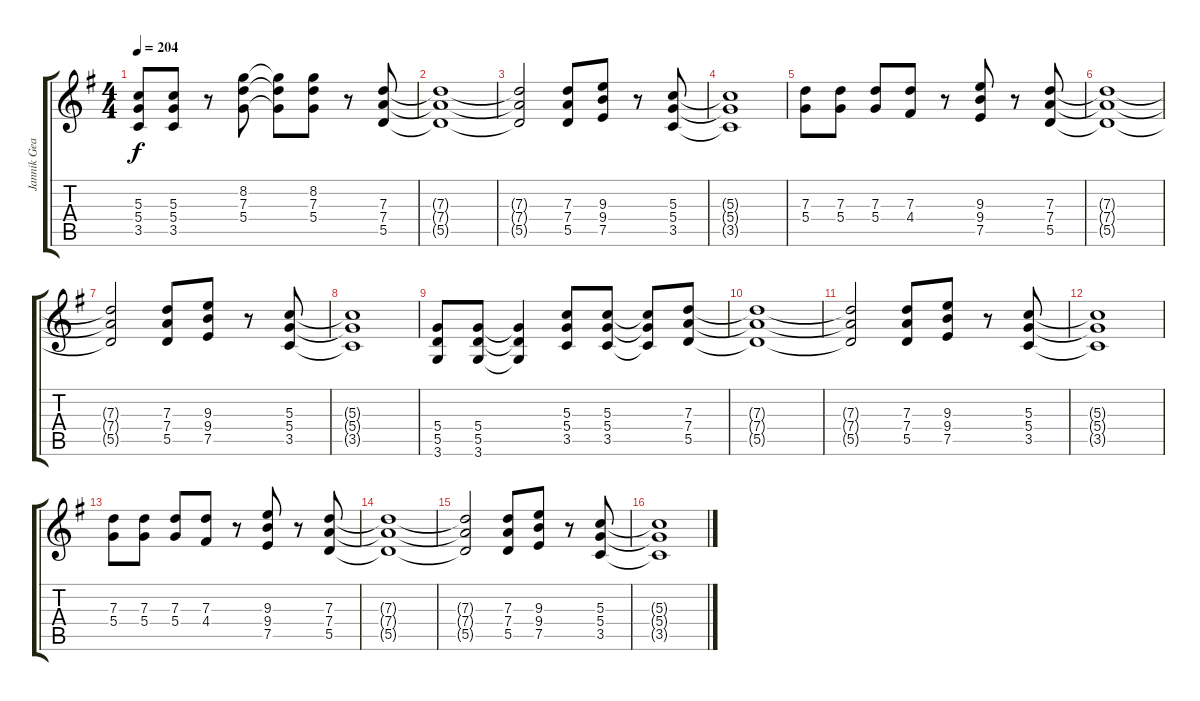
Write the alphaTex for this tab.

\track ("Jannik Gears (Guitar)" "Jannik Gea") {instrument distortionguitar}
\staff {score tabs}
\tuning (E4 B3 G3 D3 A2 E2) {hide}
\ts (4 4)
\tempo 204
\clef g2
\ks eminor
(5.3{t} 5.4{t} 3.5{t}).8{dy f} (5.3 5.4 3.5).8 r.8 (8.2 7.3 5.4).8 (8.2{t} 7.3{t} 5.4{t}).8 (8.2 7.3 5.4).8 r.8 (7.3 7.4 5.5).8 |
(7.3{t} 7.4{t} 5.5{t}).1 |
(7.3{t} 7.4{t} 5.5{t}).2 (7.3 7.4 5.5).8 (9.3 9.4 7.5).8 r.8 (5.3 5.4 3.5).8 |
(5.3{t} 5.4{t} 3.5{t}).1 |
(7.3 5.4).8 (7.3 5.4).8 (7.3 5.4).8 (7.3 4.4).8 r.8 (9.3 9.4 7.5).8 r.8 (7.3 7.4 5.5).8 |
(7.3{t} 7.4{t} 5.5{t}).1 |
(7.3{t} 7.4{t} 5.5{t}).2 (7.3 7.4 5.5).8 (9.3 9.4 7.5).8 r.8 (5.3 5.4 3.5).8 |
(5.3{t} 5.4{t} 3.5{t}).1 |
(5.4 5.5 3.6).8 (5.4 5.5 3.6).8 (5.4{t} 5.5{t} 3.6{t}).4 (5.3 5.4 3.5).8 (5.3 5.4 3.5).8 (5.3{t} 5.4{t} 3.5{t}).8 (7.3 7.4 5.5).8 |
(7.3{t} 7.4{t} 5.5{t}).1 |
(7.3{t} 7.4{t} 5.5{t}).2 (7.3 7.4 5.5).8 (9.3 9.4 7.5).8 r.8 (5.3 5.4 3.5).8 |
(5.3{t} 5.4{t} 3.5{t}).1 |
(7.3 5.4).8 (7.3 5.4).8 (7.3 5.4).8 (7.3 4.4).8 r.8 (9.3 9.4 7.5).8 r.8 (7.3 7.4 5.5).8 |
(7.3{t} 7.4{t} 5.5{t}).1 |
(7.3{t} 7.4{t} 5.5{t}).2 (7.3 7.4 5.5).8 (9.3 9.4 7.5).8 r.8 (5.3 5.4 3.5).8 |
(5.3{t} 5.4{t} 3.5{t}).1
